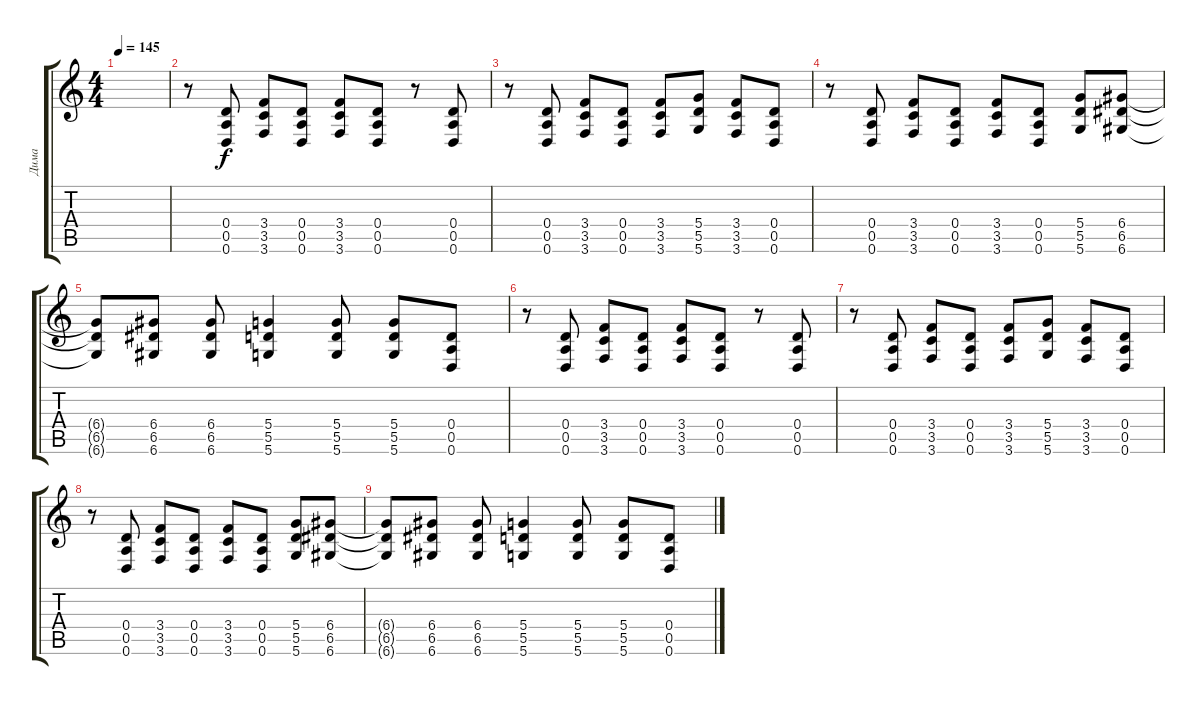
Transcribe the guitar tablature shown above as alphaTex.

\track ("Дима" "Дима") {instrument distortionguitar}
\staff {score tabs}
\tuning (E4 B3 G3 D3 A2 D2) {hide}
\ts (4 4)
\tempo 145
\clef g2
\ks c
|
r.8 (0.4 0.5 0.6).8 (3.4 3.5 3.6).8 (0.4 0.5 0.6).8 (3.4 3.5 3.6).8 (0.4 0.5 0.6).8 r.8 (0.4 0.5 0.6).8 |
r.8 (0.4 0.5 0.6).8 (3.4 3.5 3.6).8 (0.4 0.5 0.6).8 (3.4 3.5 3.6).8 (5.4 5.5 5.6).8 (3.4 3.5 3.6).8 (0.4 0.5 0.6).8 |
r.8 (0.4 0.5 0.6).8 (3.4 3.5 3.6).8 (0.4 0.5 0.6).8 (3.4 3.5 3.6).8 (0.4 0.5 0.6).8 (5.4 5.5 5.6).8 (6.4 6.5 6.6).8 |
(6.4{t} 6.5{t} 6.6{t}).8 (6.4 6.5 6.6).8 (6.4 6.5 6.6).8 (5.4 5.5 5.6).4 (5.4 5.5 5.6).8 (5.4 5.5 5.6).8 (0.4 0.5 0.6).8 |
r.8 (0.4 0.5 0.6).8 (3.4 3.5 3.6).8 (0.4 0.5 0.6).8 (3.4 3.5 3.6).8 (0.4 0.5 0.6).8 r.8 (0.4 0.5 0.6).8 |
r.8 (0.4 0.5 0.6).8 (3.4 3.5 3.6).8 (0.4 0.5 0.6).8 (3.4 3.5 3.6).8 (5.4 5.5 5.6).8 (3.4 3.5 3.6).8 (0.4 0.5 0.6).8 |
r.8 (0.4 0.5 0.6).8 (3.4 3.5 3.6).8 (0.4 0.5 0.6).8 (3.4 3.5 3.6).8 (0.4 0.5 0.6).8 (5.4 5.5 5.6).8 (6.4 6.5 6.6).8 |
(6.4{t} 6.5{t} 6.6{t}).8 (6.4 6.5 6.6).8 (6.4 6.5 6.6).8 (5.4 5.5 5.6).4 (5.4 5.5 5.6).8 (5.4 5.5 5.6).8 (0.4 0.5 0.6).8
